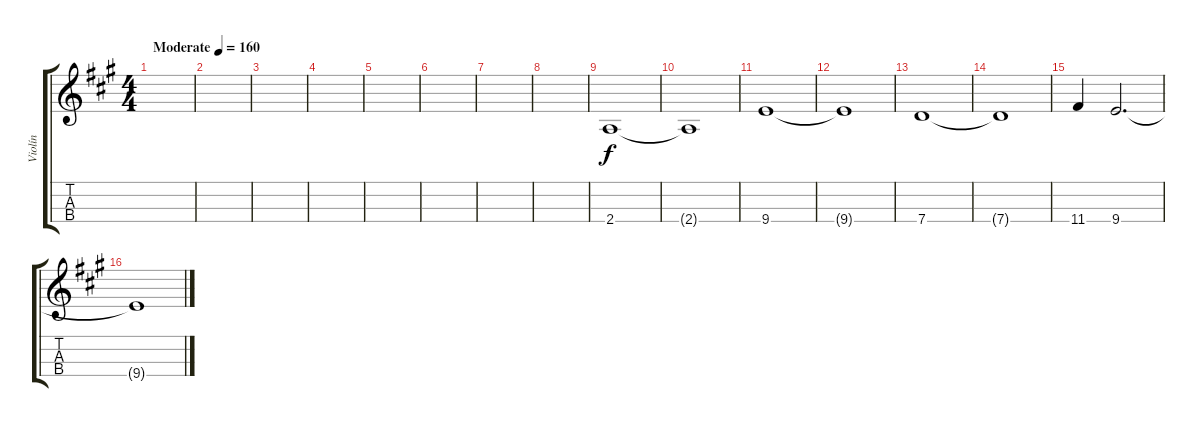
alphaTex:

\track ("Violín" "Violín") {instrument electricgrandpiano}
\staff {score tabs}
\tuning (E5 A4 D4 G3) {hide}
\ts (4 4)
\tempo (160 "Moderate")
\clef g2
\ks a
|
|
|
|
|
|
|
|
2.4.1 |
2.4{t}.1 |
9.4.1 |
9.4{t}.1 |
7.4.1 |
7.4{t}.1 |
11.4.4 9.4.2{d} |
9.4{t}.1
